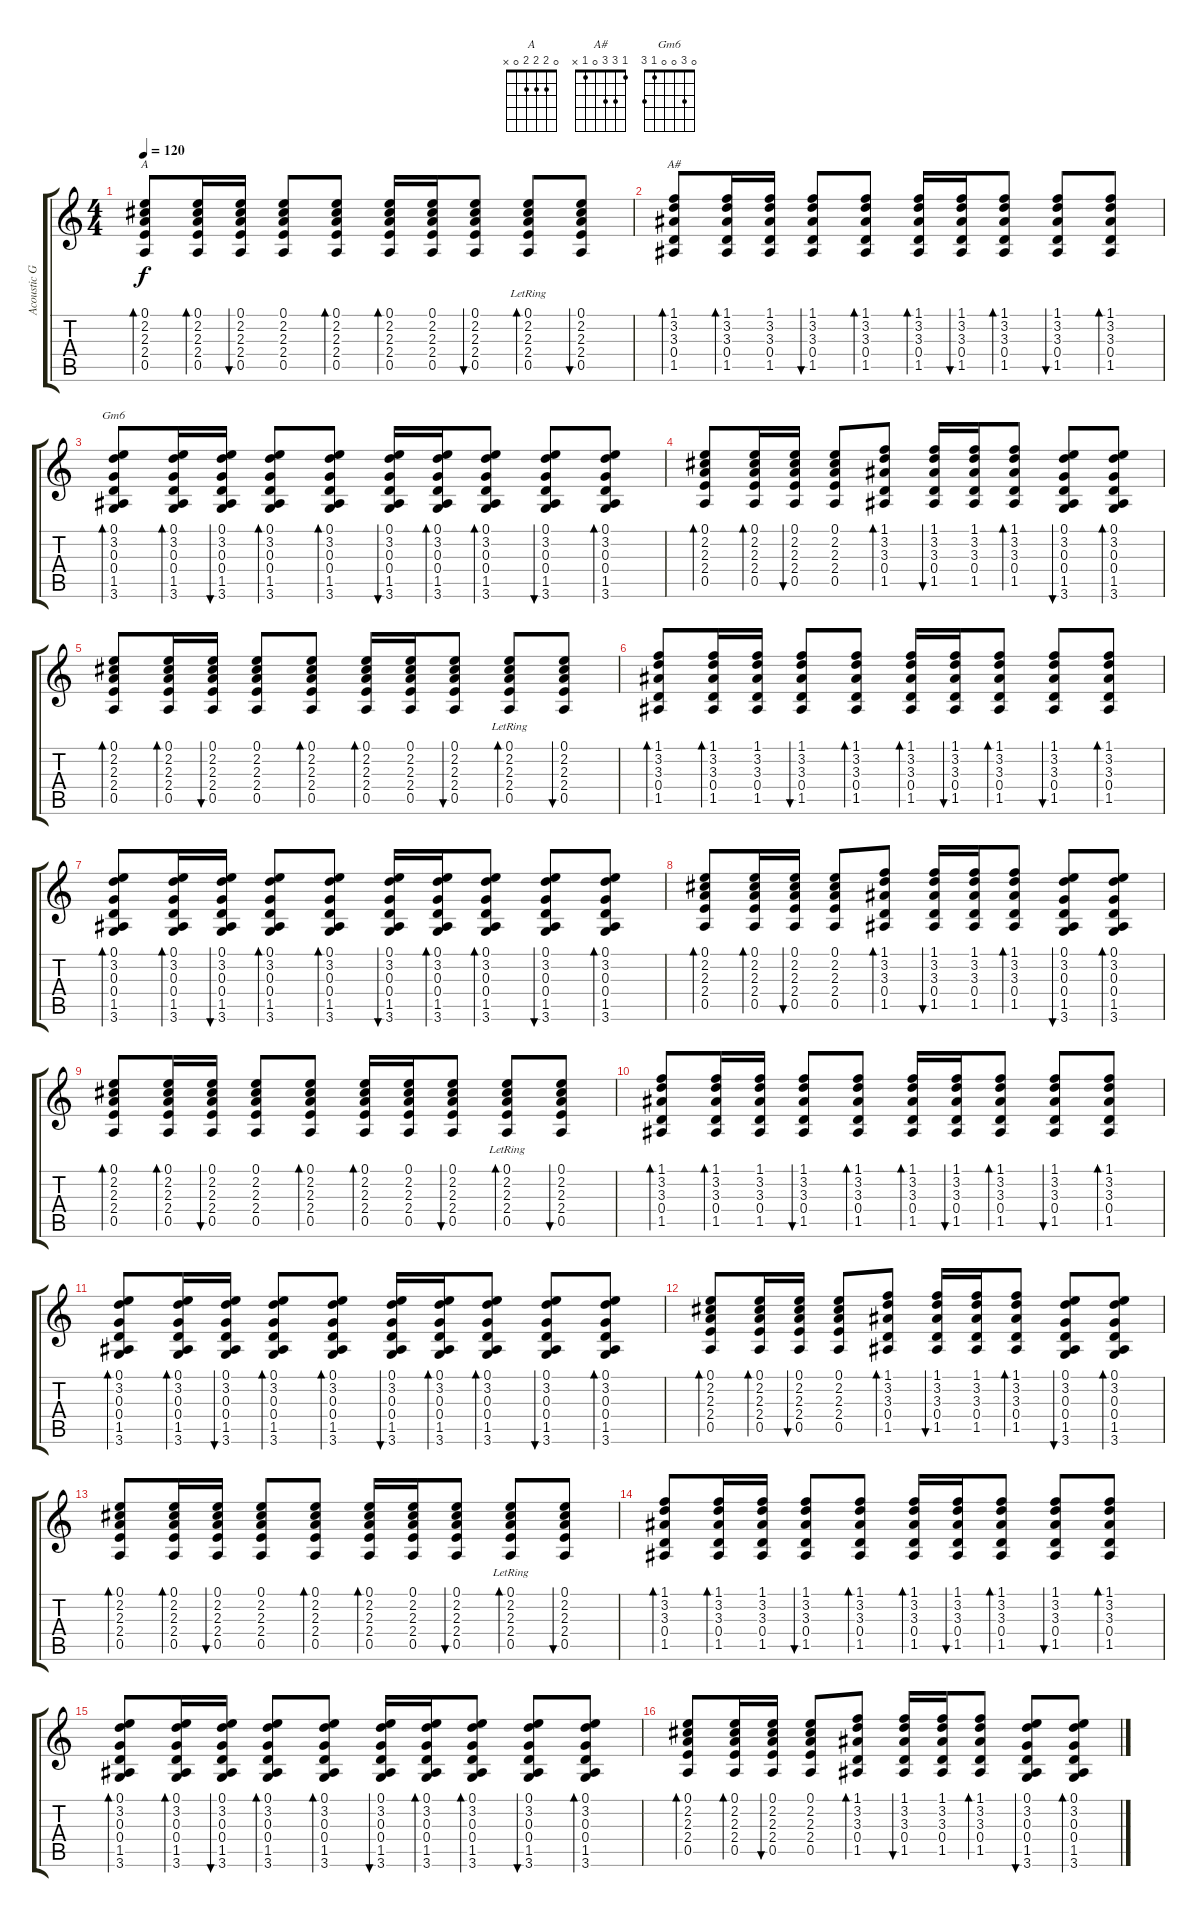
\track ("Acoustic Guitar" "Acoustic G") {instrument acousticguitarsteel}
\staff {score tabs}
\tuning (E4 B3 G3 D3 A2 E2) {hide}
\chord ("A" 0 2 2 2 0 x)
\chord ("A#" 1 3 3 0 1 x)
\chord ("Gm6" 0 3 0 0 1 3)
\ts (4 4)
\tempo 120
\clef g2
\ks c
(0.1 2.2 2.3 2.4 0.5).8{bd 120 ch "A" dy f instrument acousticguitarsteel} (0.1 2.2 2.3 2.4 0.5).16{bd 120} (0.1 2.2 2.3 2.4 0.5).16{bu 120} (0.1 2.2 2.3 2.4 0.5).8 (0.1 2.2 2.3 2.4 0.5).8{bd 120} (0.1 2.2 2.3 2.4 0.5).16{bd 120} (0.1 2.2 2.3 2.4 0.5).16 (0.1 2.2 2.3 2.4 0.5).8{bu 120} (0.1 2.2 2.3 2.4 0.5{lr}).8{bd 120} (0.1 2.2 2.3 2.4 0.5).8{bu 120} |
(1.1 3.2 3.3 0.4 1.5).8{bd 120 ch "A#"} (1.1 3.2 3.3 0.4 1.5).16{bd 120} (1.1 3.2 3.3 0.4 1.5).16 (1.1 3.2 3.3 0.4 1.5).8{bu 120} (1.1 3.2 3.3 0.4 1.5).8{bd 120} (1.1 3.2 3.3 0.4 1.5).16{bd 120} (1.1 3.2 3.3 0.4 1.5).16{bu 120} (1.1 3.2 3.3 0.4 1.5).8{bd 120} (1.1 3.2 3.3 0.4 1.5).8{bu 120} (1.1 3.2 3.3 0.4 1.5).8{bd 120} |
(0.1 3.2 0.3 0.4 1.5 3.6).8{bd 120 ch "Gm6"} (0.1 3.2 0.3 0.4 1.5 3.6).16{bd 120} (0.1 3.2 0.3 0.4 1.5 3.6).16{bu 120} (0.1 3.2 0.3 0.4 1.5 3.6).8{bd 120} (0.1 3.2 0.3 0.4 1.5 3.6).8{bd 120} (0.1 3.2 0.3 0.4 1.5 3.6).16{bu 120} (0.1 3.2 0.3 0.4 1.5 3.6).16{bd 120} (0.1 3.2 0.3 0.4 1.5 3.6).8{bd 120} (0.1 3.2 0.3 0.4 1.5 3.6).8{bu 120} (0.1 3.2 0.3 0.4 1.5 3.6).8{bd 120} |
(0.1 2.2 2.3 2.4 0.5).8{bd 120} (0.1 2.2 2.3 2.4 0.5).16{bd 120} (0.1 2.2 2.3 2.4 0.5).16{bu 120} (0.1 2.2 2.3 2.4 0.5).8 (1.1 3.2 3.3 0.4 1.5).8{bd 120} (1.1 3.2 3.3 0.4 1.5).16{bu 120} (1.1 3.2 3.3 0.4 1.5).16 (1.1 3.2 3.3 0.4 1.5).8{bd 120} (0.1 3.2 0.3 0.4 1.5 3.6).8{bu 120} (0.1 3.2 0.3 0.4 1.5 3.6).8{bd 120} |
(0.1 2.2 2.3 2.4 0.5).8{bd 120} (0.1 2.2 2.3 2.4 0.5).16{bd 120} (0.1 2.2 2.3 2.4 0.5).16{bu 120} (0.1 2.2 2.3 2.4 0.5).8 (0.1 2.2 2.3 2.4 0.5).8{bd 120} (0.1 2.2 2.3 2.4 0.5).16{bd 120} (0.1 2.2 2.3 2.4 0.5).16 (0.1 2.2 2.3 2.4 0.5).8{bu 120} (0.1 2.2 2.3 2.4 0.5{lr}).8{bd 120} (0.1 2.2 2.3 2.4 0.5).8{bu 120} |
(1.1 3.2 3.3 0.4 1.5).8{bd 120} (1.1 3.2 3.3 0.4 1.5).16{bd 120} (1.1 3.2 3.3 0.4 1.5).16 (1.1 3.2 3.3 0.4 1.5).8{bu 120} (1.1 3.2 3.3 0.4 1.5).8{bd 120} (1.1 3.2 3.3 0.4 1.5).16{bd 120} (1.1 3.2 3.3 0.4 1.5).16{bu 120} (1.1 3.2 3.3 0.4 1.5).8{bd 120} (1.1 3.2 3.3 0.4 1.5).8{bu 120} (1.1 3.2 3.3 0.4 1.5).8{bd 120} |
(0.1 3.2 0.3 0.4 1.5 3.6).8{bd 120} (0.1 3.2 0.3 0.4 1.5 3.6).16{bd 120} (0.1 3.2 0.3 0.4 1.5 3.6).16{bu 120} (0.1 3.2 0.3 0.4 1.5 3.6).8{bd 120} (0.1 3.2 0.3 0.4 1.5 3.6).8{bd 120} (0.1 3.2 0.3 0.4 1.5 3.6).16{bu 120} (0.1 3.2 0.3 0.4 1.5 3.6).16{bd 120} (0.1 3.2 0.3 0.4 1.5 3.6).8{bd 120} (0.1 3.2 0.3 0.4 1.5 3.6).8{bu 120} (0.1 3.2 0.3 0.4 1.5 3.6).8{bd 120} |
(0.1 2.2 2.3 2.4 0.5).8{bd 120} (0.1 2.2 2.3 2.4 0.5).16{bd 120} (0.1 2.2 2.3 2.4 0.5).16{bu 120} (0.1 2.2 2.3 2.4 0.5).8 (1.1 3.2 3.3 0.4 1.5).8{bd 120} (1.1 3.2 3.3 0.4 1.5).16{bu 120} (1.1 3.2 3.3 0.4 1.5).16 (1.1 3.2 3.3 0.4 1.5).8{bd 120} (0.1 3.2 0.3 0.4 1.5 3.6).8{bu 120} (0.1 3.2 0.3 0.4 1.5 3.6).8{bd 120} |
(0.1 2.2 2.3 2.4 0.5).8{bd 120} (0.1 2.2 2.3 2.4 0.5).16{bd 120} (0.1 2.2 2.3 2.4 0.5).16{bu 120} (0.1 2.2 2.3 2.4 0.5).8 (0.1 2.2 2.3 2.4 0.5).8{bd 120} (0.1 2.2 2.3 2.4 0.5).16{bd 120} (0.1 2.2 2.3 2.4 0.5).16 (0.1 2.2 2.3 2.4 0.5).8{bu 120} (0.1 2.2 2.3 2.4 0.5{lr}).8{bd 120} (0.1 2.2 2.3 2.4 0.5).8{bu 120} |
(1.1 3.2 3.3 0.4 1.5).8{bd 120} (1.1 3.2 3.3 0.4 1.5).16{bd 120} (1.1 3.2 3.3 0.4 1.5).16 (1.1 3.2 3.3 0.4 1.5).8{bu 120} (1.1 3.2 3.3 0.4 1.5).8{bd 120} (1.1 3.2 3.3 0.4 1.5).16{bd 120} (1.1 3.2 3.3 0.4 1.5).16{bu 120} (1.1 3.2 3.3 0.4 1.5).8{bd 120} (1.1 3.2 3.3 0.4 1.5).8{bu 120} (1.1 3.2 3.3 0.4 1.5).8{bd 120} |
(0.1 3.2 0.3 0.4 1.5 3.6).8{bd 120} (0.1 3.2 0.3 0.4 1.5 3.6).16{bd 120} (0.1 3.2 0.3 0.4 1.5 3.6).16{bu 120} (0.1 3.2 0.3 0.4 1.5 3.6).8{bd 120} (0.1 3.2 0.3 0.4 1.5 3.6).8{bd 120} (0.1 3.2 0.3 0.4 1.5 3.6).16{bu 120} (0.1 3.2 0.3 0.4 1.5 3.6).16{bd 120} (0.1 3.2 0.3 0.4 1.5 3.6).8{bd 120} (0.1 3.2 0.3 0.4 1.5 3.6).8{bu 120} (0.1 3.2 0.3 0.4 1.5 3.6).8{bd 120} |
(0.1 2.2 2.3 2.4 0.5).8{bd 120} (0.1 2.2 2.3 2.4 0.5).16{bd 120} (0.1 2.2 2.3 2.4 0.5).16{bu 120} (0.1 2.2 2.3 2.4 0.5).8 (1.1 3.2 3.3 0.4 1.5).8{bd 120} (1.1 3.2 3.3 0.4 1.5).16{bu 120} (1.1 3.2 3.3 0.4 1.5).16 (1.1 3.2 3.3 0.4 1.5).8{bd 120} (0.1 3.2 0.3 0.4 1.5 3.6).8{bu 120} (0.1 3.2 0.3 0.4 1.5 3.6).8{bd 120} |
(0.1 2.2 2.3 2.4 0.5).8{bd 120} (0.1 2.2 2.3 2.4 0.5).16{bd 120} (0.1 2.2 2.3 2.4 0.5).16{bu 120} (0.1 2.2 2.3 2.4 0.5).8 (0.1 2.2 2.3 2.4 0.5).8{bd 120} (0.1 2.2 2.3 2.4 0.5).16{bd 120} (0.1 2.2 2.3 2.4 0.5).16 (0.1 2.2 2.3 2.4 0.5).8{bu 120} (0.1 2.2 2.3 2.4 0.5{lr}).8{bd 120} (0.1 2.2 2.3 2.4 0.5).8{bu 120} |
(1.1 3.2 3.3 0.4 1.5).8{bd 120} (1.1 3.2 3.3 0.4 1.5).16{bd 120} (1.1 3.2 3.3 0.4 1.5).16 (1.1 3.2 3.3 0.4 1.5).8{bu 120} (1.1 3.2 3.3 0.4 1.5).8{bd 120} (1.1 3.2 3.3 0.4 1.5).16{bd 120} (1.1 3.2 3.3 0.4 1.5).16{bu 120} (1.1 3.2 3.3 0.4 1.5).8{bd 120} (1.1 3.2 3.3 0.4 1.5).8{bu 120} (1.1 3.2 3.3 0.4 1.5).8{bd 120} |
(0.1 3.2 0.3 0.4 1.5 3.6).8{bd 120} (0.1 3.2 0.3 0.4 1.5 3.6).16{bd 120} (0.1 3.2 0.3 0.4 1.5 3.6).16{bu 120} (0.1 3.2 0.3 0.4 1.5 3.6).8{bd 120} (0.1 3.2 0.3 0.4 1.5 3.6).8{bd 120} (0.1 3.2 0.3 0.4 1.5 3.6).16{bu 120} (0.1 3.2 0.3 0.4 1.5 3.6).16{bd 120} (0.1 3.2 0.3 0.4 1.5 3.6).8{bd 120} (0.1 3.2 0.3 0.4 1.5 3.6).8{bu 120} (0.1 3.2 0.3 0.4 1.5 3.6).8{bd 120} |
(0.1 2.2 2.3 2.4 0.5).8{bd 120} (0.1 2.2 2.3 2.4 0.5).16{bd 120} (0.1 2.2 2.3 2.4 0.5).16{bu 120} (0.1 2.2 2.3 2.4 0.5).8 (1.1 3.2 3.3 0.4 1.5).8{bd 120} (1.1 3.2 3.3 0.4 1.5).16{bu 120} (1.1 3.2 3.3 0.4 1.5).16 (1.1 3.2 3.3 0.4 1.5).8{bd 120} (0.1 3.2 0.3 0.4 1.5 3.6).8{bu 120} (0.1 3.2 0.3 0.4 1.5 3.6).8{bd 120}
